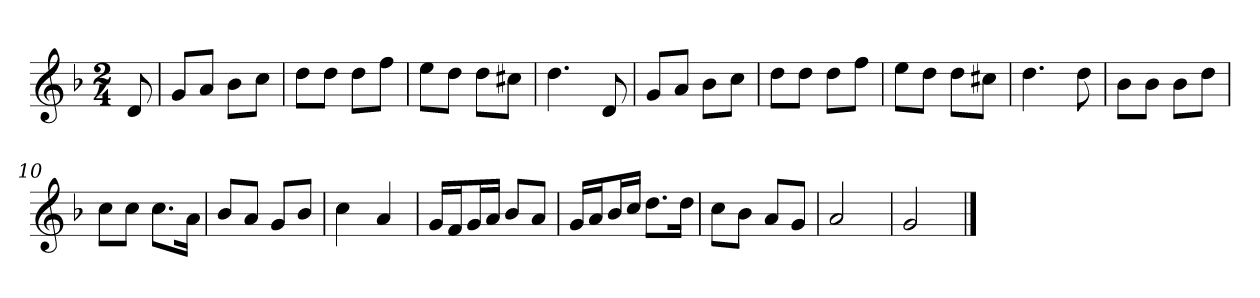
**kern
*part1
*staff1
*k[b-]
*M2/4
*MM120
=
8d
=1
8gL
8aJ
8b-L
8ccJ
=2
8ddL
8ddJ
8ddL
8ffJ
=3
8eeL
8ddJ
8ddL
8cc#XJ
=4
4.dd
8d
=5
8gL
8aJ
8b-L
8ccJ
=6
8ddL
8ddJ
8ddL
8ffJ
=7
8eeL
8ddJ
8ddL
8cc#XJ
=8
4.dd
8dd
=9
8b-L
8b-J
8b-L
8ddJ
=10
8ccL
8ccJ
8.ccL
16aJk
=11
8b-L
8aJ
8gL
8b-J
=12
4cc
4a
=13
16gLL
16fJ
16gL
16aJJ
8b-L
8aJ
=14
16gLL
16aJ
16b-L
16ccJJ
8.ddL
16ddJk
=15
8ccL
8b-J
8aL
8gJ
=16
2a
=17
2g
==
*-
